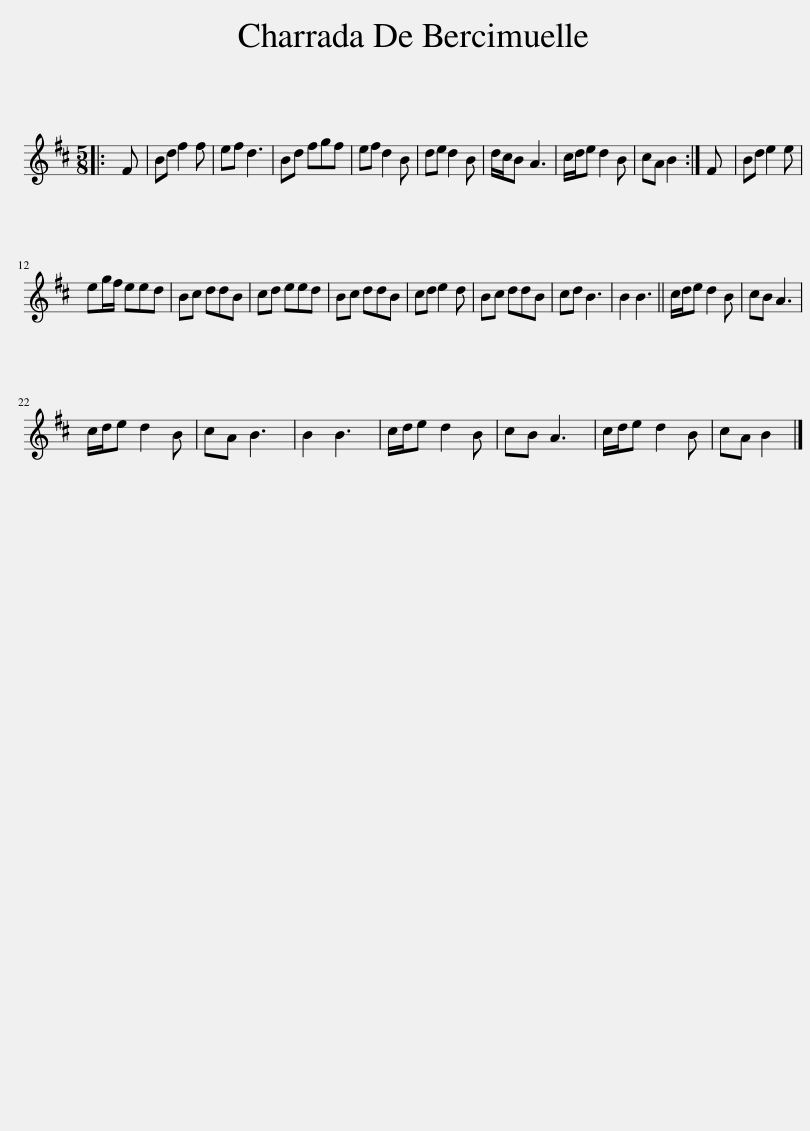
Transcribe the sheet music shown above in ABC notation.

X:1
L:1/8
M:5/8
I:linebreak $
K:Bmin
V:1 treble
V:1
|: F | Bd f2 f | ef d3 | Bd fgf | ef d2 B | %5
 de d2 B | d/c/B A3 | c/d/e d2 B | cA B2 :| F | %10
 Bd e2 e |$ eg/f/ eed | Bc ddB | cd eed | Bc ddB | %15
 cd e2 d | Bc ddB | cd B3 | B2 B3 || c/d/e d2 B | %20
 cB A3 |$ c/d/e d2 B | cA B3 | B2 B3 | c/d/e d2 B | %25
 cB A3 | c/d/e d2 B | cA B2 |] %28
